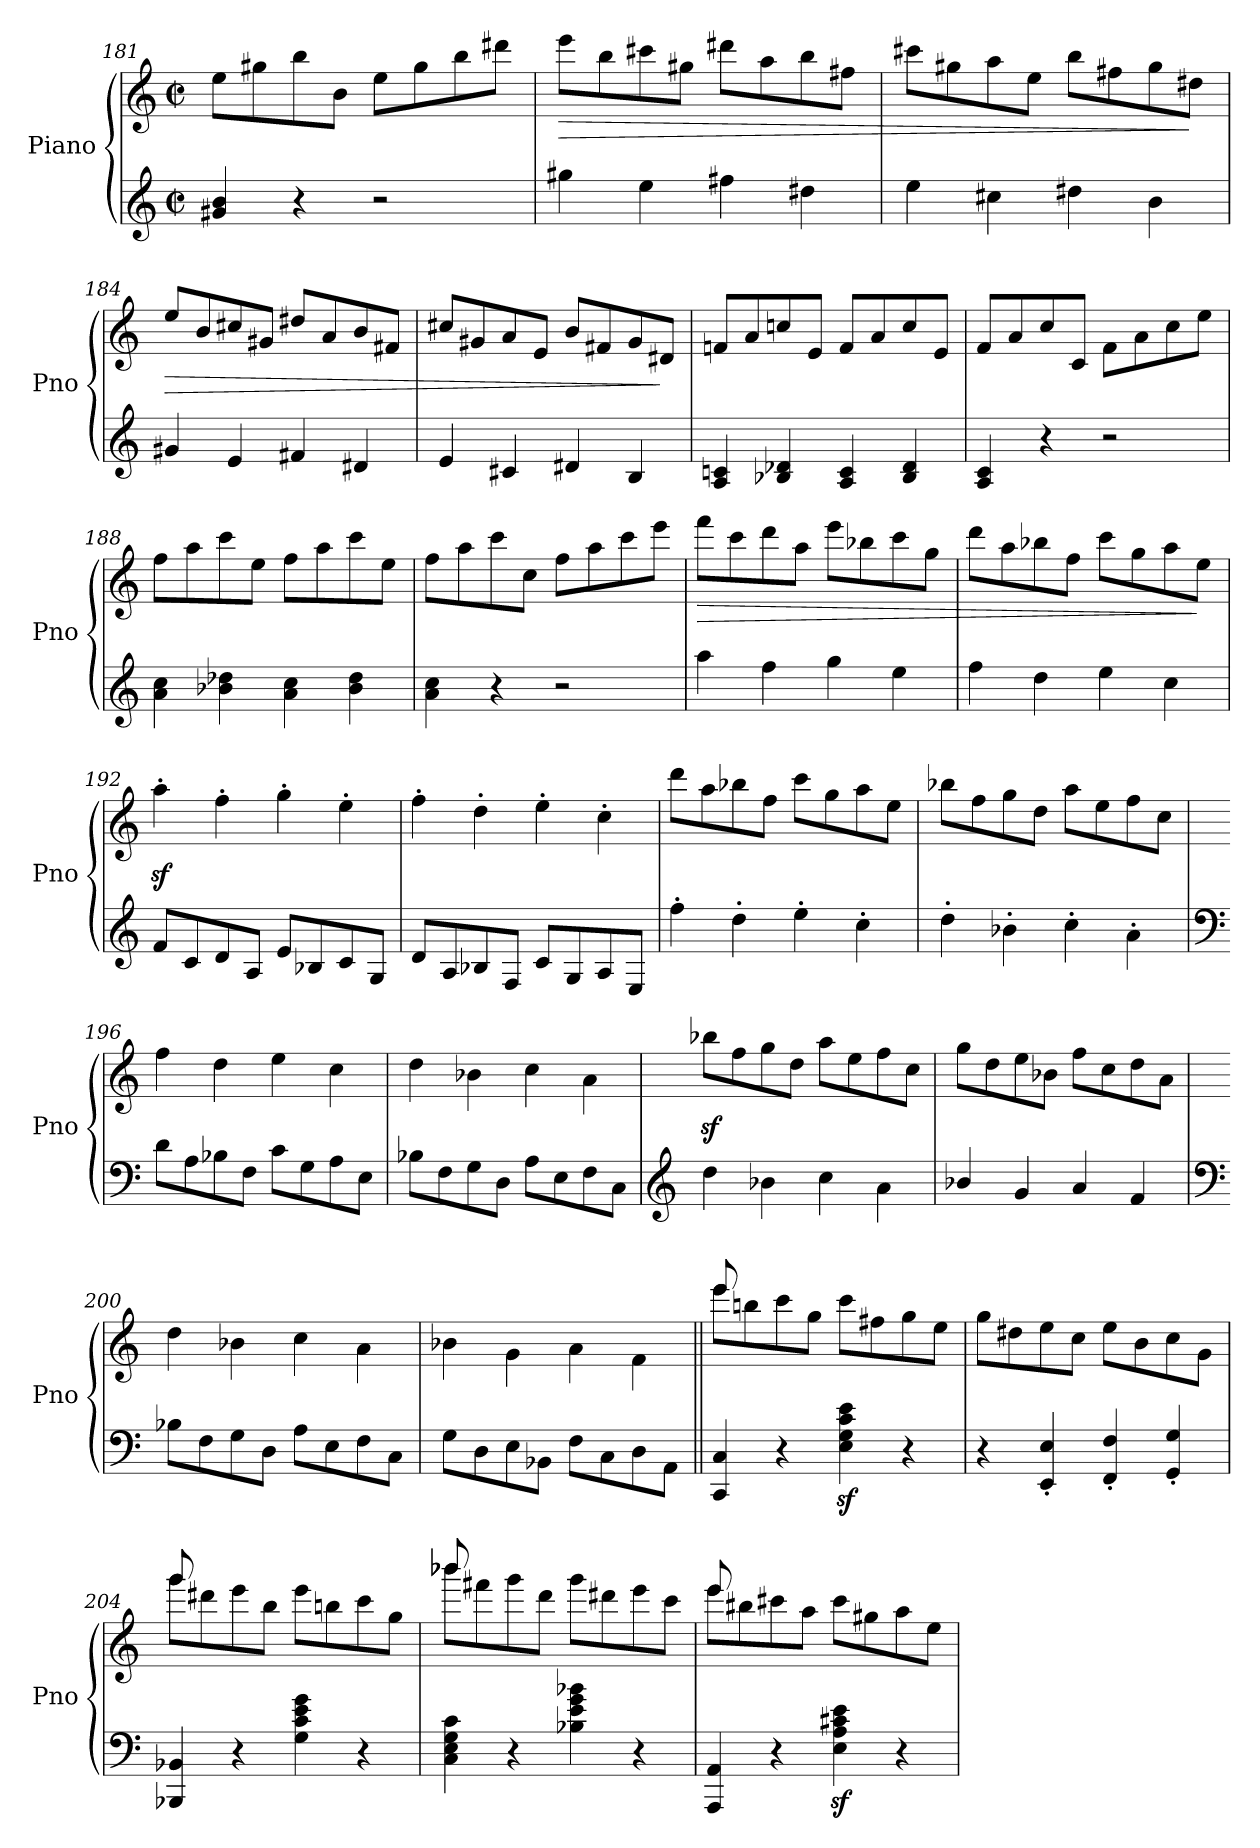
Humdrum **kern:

**kern	**kern	**dynam
*part1	*part1	*part1
*staff2	*staff1	*staff1/2
*I"Piano	*	*
*I'Pno	*	*
*clefG2	*clefG2	*
*k[]	*k[]	*
*M4/4	*M4/4	*
*met(c|)	*met(c|)	*
=181	=181	=181
4g#X/ 4b/	8ee\L	.
.	8gg#X\	.
4r	8bb\	.
.	8b\J	.
2r	8ee\L	.
.	8gg#\	.
.	8bb\	.
.	8ddd#X\J	.
=182	=182	=182
!	!	!LO:HP:b
4gg#X\	8eee\L	>
.	8bb\	.
4ee\	8ccc#X\	.
.	8gg#X\J	.
4ff#X\	8ddd#X\L	.
.	8aa\	.
4dd#X\	8bb\	.
.	8ff#X\J	.
!!LO:LB:g=z
=183	=183	=183
4ee\	8ccc#X\L	.
.	8gg#X\	.
4cc#X\	8aa\	.
.	8ee\J	.
4dd#X\	8bb\L	.
.	8ff#X\	.
4b\	8gg#\	.
.	8dd#X\J	]
!!LO:PB:g=z
=184	=184	=184
!	!	!LO:HP:b
4g#X/	8ee/L	>
.	8b/	.
4e/	8cc#X/	.
.	8g#X/J	.
4f#X/	8dd#X/L	.
.	8a/	.
4d#X/	8b/	.
.	8f#X/J	.
=185	=185	=185
4e/	8cc#X/L	.
.	8g#X/	.
4c#X/	8a/	.
.	8e/J	.
4d#X/	8b/L	.
.	8f#X/	.
4B/	8g#/	.
.	8d#X/J	]
=186	=186	=186
4A/ 4cn/	8fn/L	.
.	8a/	.
4B-X/ 4d-X/	8ccn/	.
.	8e/J	.
4A/ 4c/	8f/L	.
.	8a/	.
4B-/ 4d-/	8cc/	.
.	8e/J	.
=187	=187	=187
4A/ 4c/	8f/L	.
.	8a/	.
4r	8cc/	.
.	8c/J	.
2r	8f\L	.
.	8a\	.
.	8cc\	.
.	8ee\J	.
=188	=188	=188
4a\ 4cc\	8ff\L	.
.	8aa\	.
4b-X\ 4dd-X\	8ccc\	.
.	8ee\J	.
4a\ 4cc\	8ff\L	.
.	8aa\	.
4b-\ 4dd-\	8ccc\	.
.	8ee\J	.
!!LO:LB:g=z
=189	=189	=189
4a\ 4cc\	8ff\L	.
.	8aa\	.
4r	8ccc\	.
.	8cc\J	.
2r	8ff\L	.
.	8aa\	.
.	8ccc\	.
.	8eee\J	.
=190	=190	=190
!	!	!LO:HP:b
4aa\	8fff\L	>
.	8ccc\	.
4ff\	8ddd\	.
.	8aa\J	.
4gg\	8eee\L	.
.	8bb-X\	.
4ee\	8ccc\	.
.	8gg\J	.
=191	=191	=191
4ff\	8ddd\L	.
.	8aa\	.
4dd\	8bb-X\	.
.	8ff\J	.
4ee\	8ccc\L	.
.	8gg\	.
4cc\	8aa\	.
.	8ee\J	]
=192	=192	=192
8f/L	4aaz<'\	.
8c/	.	.
8d/	4ff'\	.
8A/J	.	.
8e/L	4gg'\	.
8B-X/	.	.
8c/	4ee'\	.
8G/J	.	.
=193	=193	=193
8d/L	4ff'\	.
8A/	.	.
8B-X/	4dd'\	.
8F/J	.	.
8c/L	4ee'\	.
8G/	.	.
8A/	4cc'\	.
8E/J	.	.
!!LO:LB:g=z
=194	=194	=194
!	!	!LO:DY:b
4ff'\	8ddd\L	other-dynamics
.	8aa\	.
4dd'\	8bb-X\	.
.	8ff\J	.
4ee'\	8ccc\L	.
.	8gg\	.
4cc'\	8aa\	.
.	8ee\J	.
=195	=195	=195
4dd'\	8bb-X\L	.
.	8ff\	.
4b-X'\	8gg\	.
.	8dd\J	.
4cc'\	8aa\L	.
.	8ee\	.
4a'\	8ff\	.
.	8cc\J	.
=196	=196	=196
*clefF4	*	*
8d\L	4ff\	.
8A\	.	.
8B-X\	4dd\	.
8F\J	.	.
8c\L	4ee\	.
8G\	.	.
8A\	4cc\	.
8E\J	.	.
=197	=197	=197
8B-X\L	4dd\	.
8F\	.	.
8G\	4b-X\	.
8D\J	.	.
8A\L	4cc\	.
8E\	.	.
8F\	4a\	.
8C\J	.	.
=198	=198	=198
*clefG2	*	*
4dd\	8bb-Xz<\L	.
.	8ff\	.
4b-X\	8gg\	.
.	8dd\J	.
4cc\	8aa\L	.
.	8ee\	.
4a\	8ff\	.
.	8cc\J	.
!!LO:LB:g=z
=199	=199	=199
4b-X/	8gg\L	.
.	8dd\	.
4g/	8ee\	.
.	8b-X\J	.
4a/	8ff\L	.
.	8cc\	.
4f/	8dd\	.
.	8a\J	.
=200	=200	=200
*clefF4	*	*
8B-X\L	4dd\	.
8F\	.	.
8G\	4b-X\	.
8D\J	.	.
8A\L	4cc\	.
8E\	.	.
8F\	4a\	.
8C\J	.	.
=201	=201	=201
8G\L	4b-X\	.
8D\	.	.
8E\	4g\	.
8BB-X\J	.	.
8F\L	4a\	.
8C\	.	.
8D\	4f\	.
8AA\J	.	.
=202||	=202||	=202||
*	*^	*
!	!	!	!LO:DY:b
4CC/ 4C/	8eee\L	8eee/	other-dynamics
.	8bbn\	2..ryy	.
4r	8ccc\	.	.
.	8gg\J	.	.
4E\z< 4G\z< 4c\z< 4e\z<	8ccc\L	.	.
.	8ff#X\	.	.
4r	8gg\	.	.
.	8ee\J	.	.
*	*v	*v	*
=203	=203	=203
4r	8gg\L	.
.	8dd#X\	.
4EE/' 4E/'	8ee\	.
.	8cc\J	.
4FF/' 4F/'	8ee\L	.
.	8b\	.
4GG/' 4G/'	8cc\	.
.	8g\J	.
!!LO:LB:g=z
=204	=204	=204
*	*^	*
!	!	!	!LO:DY:a
4BBB-X/ 4BB-X/	8ggg\L	8ggg/	other-dynamics
.	8ddd#X\	2..ryy	.
4r	8eee\	.	.
.	8bb\J	.	.
4G\ 4c\ 4e\ 4g\	8eee\L	.	.
.	8bbn\	.	.
4r	8ccc\	.	.
.	8gg\J	.	.
=205	=205	=205	=205
4C\ 4E\ 4G\ 4c\	8bbb-X\L	8bbb-X/	.
.	8fff#X\	2..ryy	.
4r	8ggg\	.	.
.	8ddd\J	.	.
4B-X\ 4e\ 4g\ 4b-X\	8ggg\L	.	.
.	8ddd#X\	.	.
4r	8eee\	.	.
.	8ccc\J	.	.
=206	=206	=206	=206
4AAA/ 4AA/	8eee\L	8eee/	.
.	8bb#X\	2..ryy	.
4r	8ccc#X\	.	.
.	8aa\J	.	.
4E\z< 4A\z< 4c#X\z< 4e\z<	8ccc#\L	.	.
.	8gg#X\	.	.
4r	8aa\	.	.
.	8ee\J	.	.
*	*v	*v	*
=	=	=
*-	*-	*-
